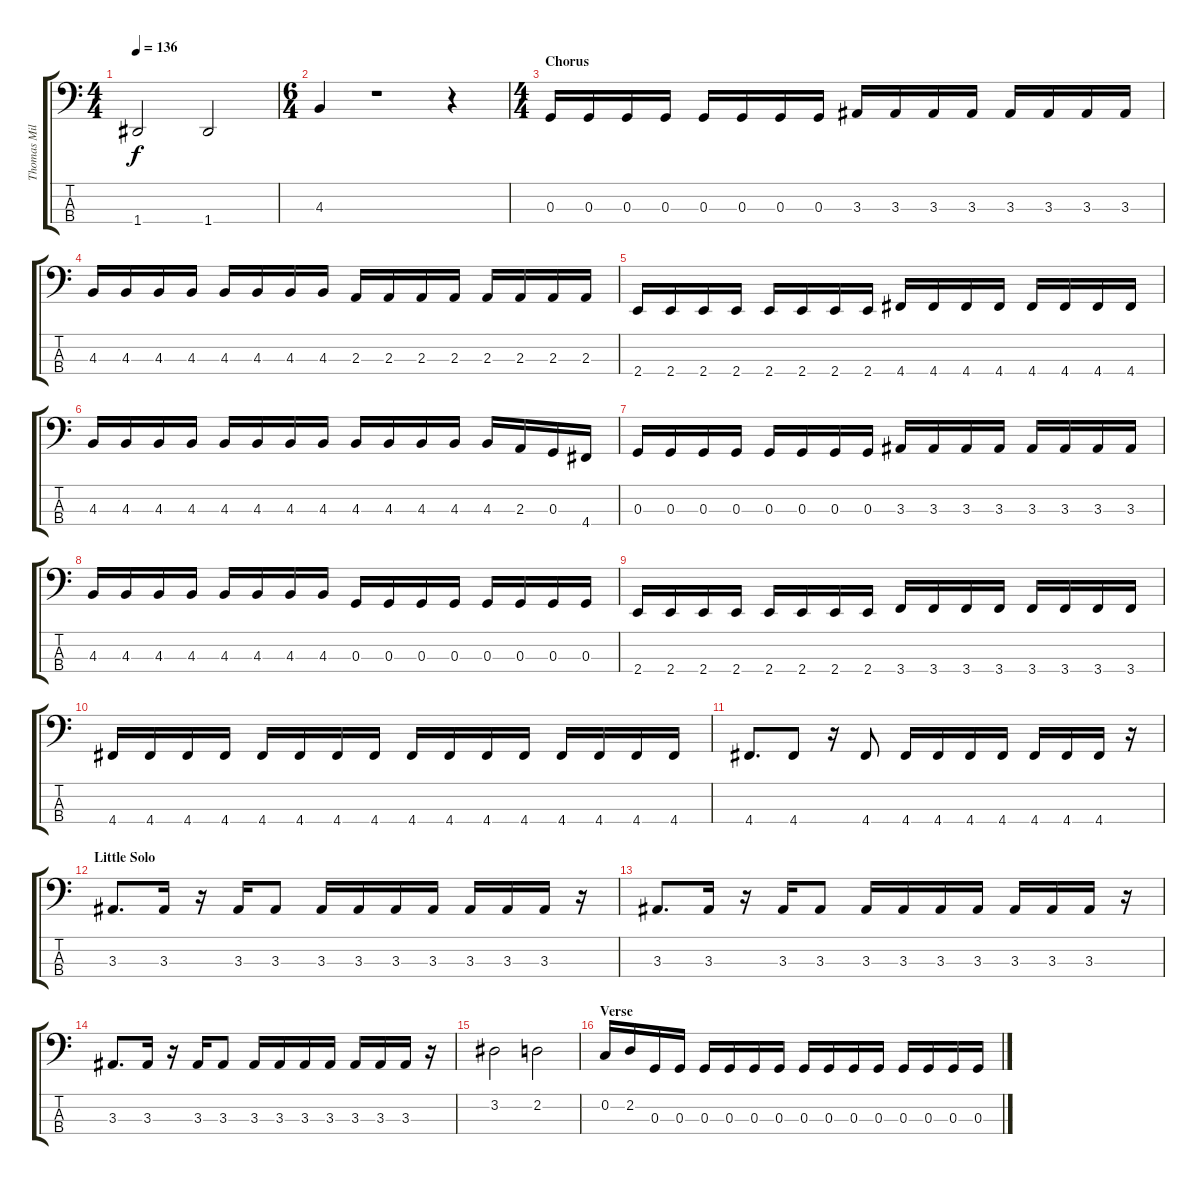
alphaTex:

\track ("Thomas Miller" "Thomas Mil") {instrument electricbassfinger}
\staff {score tabs}
\tuning (F2 C2 G1 D1) {hide}
\ts (4 4)
\tempo 136
\clef f4
\ks c
1.4.2{dy f} 1.4.2 |
\ts (6 4)
4.3.4 r.1 r.4 |
\ts (4 4)
\section ("" "Chorus")
0.3.16 0.3.16 0.3.16 0.3.16 0.3.16 0.3.16 0.3.16 0.3.16 3.3.16 3.3.16 3.3.16 3.3.16 3.3.16 3.3.16 3.3.16 3.3.16 |
4.3.16 4.3.16 4.3.16 4.3.16 4.3.16 4.3.16 4.3.16 4.3.16 2.3.16 2.3.16 2.3.16 2.3.16 2.3.16 2.3.16 2.3.16 2.3.16 |
2.4.16 2.4.16 2.4.16 2.4.16 2.4.16 2.4.16 2.4.16 2.4.16 4.4.16 4.4.16 4.4.16 4.4.16 4.4.16 4.4.16 4.4.16 4.4.16 |
4.3.16 4.3.16 4.3.16 4.3.16 4.3.16 4.3.16 4.3.16 4.3.16 4.3.16 4.3.16 4.3.16 4.3.16 4.3.16 2.3.16 0.3.16 4.4.16 |
0.3.16 0.3.16 0.3.16 0.3.16 0.3.16 0.3.16 0.3.16 0.3.16 3.3.16 3.3.16 3.3.16 3.3.16 3.3.16 3.3.16 3.3.16 3.3.16 |
4.3.16 4.3.16 4.3.16 4.3.16 4.3.16 4.3.16 4.3.16 4.3.16 0.3.16 0.3.16 0.3.16 0.3.16 0.3.16 0.3.16 0.3.16 0.3.16 |
2.4.16 2.4.16 2.4.16 2.4.16 2.4.16 2.4.16 2.4.16 2.4.16 3.4.16 3.4.16 3.4.16 3.4.16 3.4.16 3.4.16 3.4.16 3.4.16 |
4.4.16 4.4.16 4.4.16 4.4.16 4.4.16 4.4.16 4.4.16 4.4.16 4.4.16 4.4.16 4.4.16 4.4.16 4.4.16 4.4.16 4.4.16 4.4.16 |
4.4.8{d} 4.4.8 r.16 4.4.8 4.4.16 4.4.16 4.4.16 4.4.16 4.4.16 4.4.16 4.4.16 r.16 |
\section ("" "Little Solo")
3.3.8{d} 3.3.16 r.16 3.3.16 3.3.8 3.3.16 3.3.16 3.3.16 3.3.16 3.3.16 3.3.16 3.3.16 r.16 |
3.3.8{d} 3.3.16 r.16 3.3.16 3.3.8 3.3.16 3.3.16 3.3.16 3.3.16 3.3.16 3.3.16 3.3.16 r.16 |
3.3.8{d} 3.3.16 r.16 3.3.16 3.3.8 3.3.16 3.3.16 3.3.16 3.3.16 3.3.16 3.3.16 3.3.16 r.16 |
3.2.2 2.2.2 |
\section ("" "Verse")
0.2.16 2.2.16 0.3.16 0.3.16 0.3.16 0.3.16 0.3.16 0.3.16 0.3.16 0.3.16 0.3.16 0.3.16 0.3.16 0.3.16 0.3.16 0.3.16
